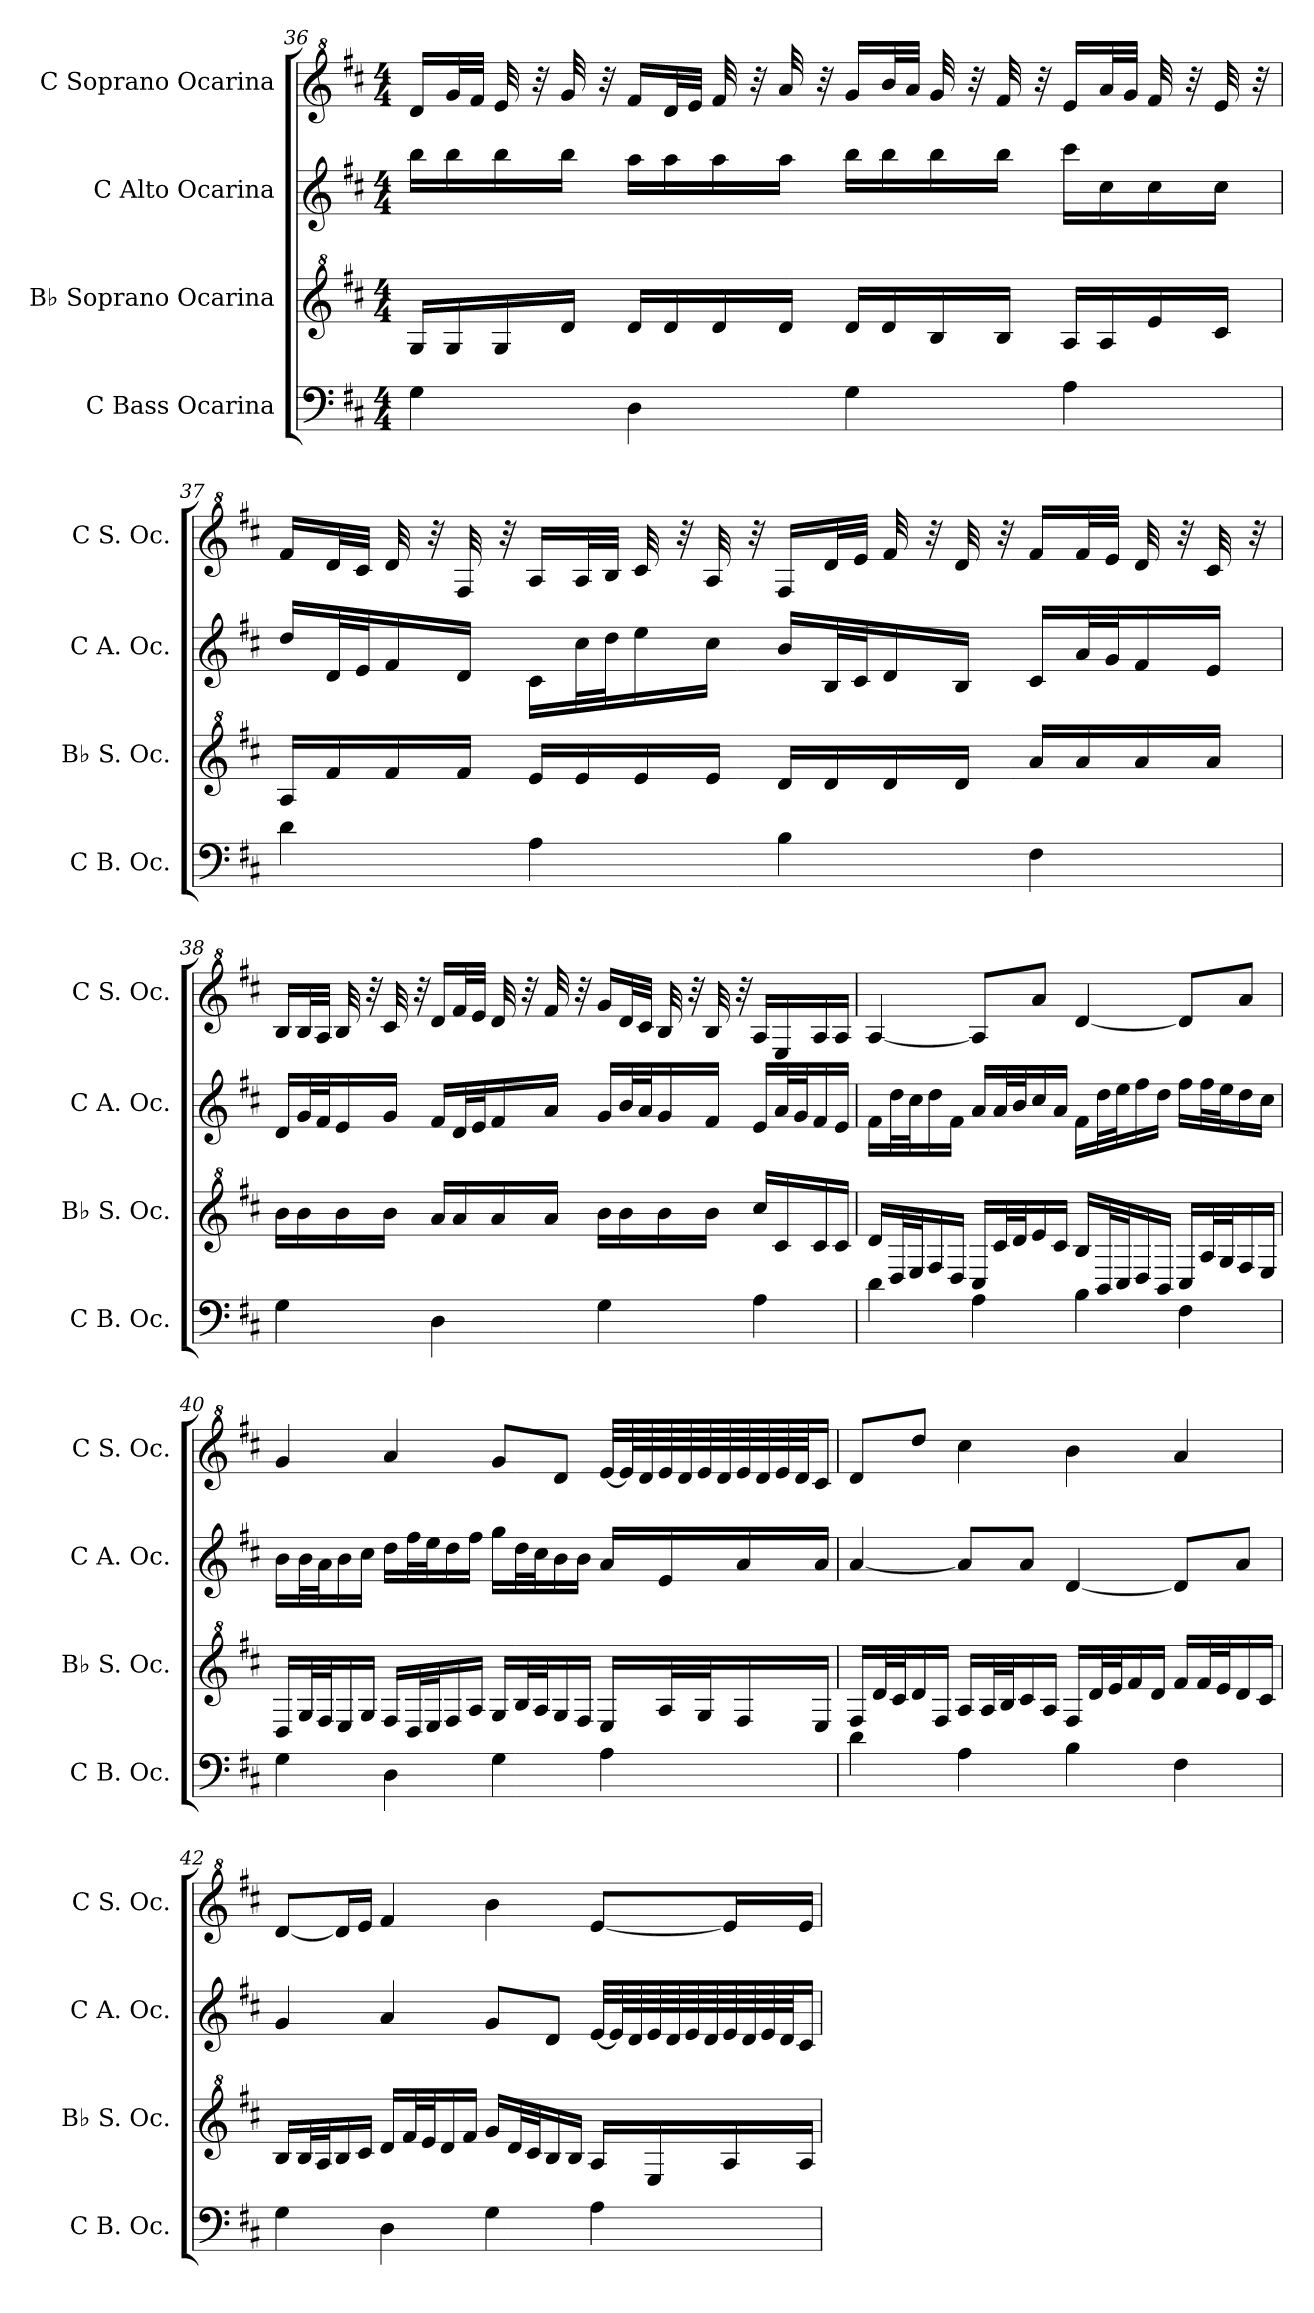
**kern	**kern	**kern	**kern
*part4	*part3	*part2	*part1
*staff4	*staff3	*staff2	*staff1
*I"C Bass Ocarina	*I"B♭ Soprano Ocarina	*I"C Alto Ocarina	*I"C Soprano Ocarina
*I'C B. Oc.	*I'B♭ S. Oc.	*I'C A. Oc.	*I'C S. Oc.
!!LO:PB:g=z
*clefF4	*clefG^2	*clefG2	*clefG^2
*k[f#c#]	*k[f#c#]	*k[f#c#]	*k[f#c#]
*D:	*D:	*D:	*D:
*M4/4	*M4/4	*M4/4	*M4/4
=36	=36	=36	=36
4G\	16g/LL	16bb\LL	16dd/LL
.	16g/	16bb\	32gg/L
.	.	.	32ff#/JJJ
.	16g/	16bb\	32ee/
.	.	.	32r
.	16dd/JJ	16bb\JJ	32gg/
.	.	.	32r
4D\	16dd/LL	16aa\LL	16ff#/LL
.	16dd/	16aa\	32dd/L
.	.	.	32ee/JJJ
.	16dd/	16aa\	32ff#/
.	.	.	32r
.	16dd/JJ	16aa\JJ	32aa/
.	.	.	32r
4G\	16dd/LL	16bb\LL	16gg/LL
.	16dd/	16bb\	32bb/L
.	.	.	32aa/JJJ
.	16b/	16bb\	32gg/
.	.	.	32r
.	16b/JJ	16bb\JJ	32ff#/
.	.	.	32r
4A\	16a/LL	16ccc#\LL	16ee/LL
.	16a/	16cc#\	32aa/L
.	.	.	32gg/JJJ
.	16ee/	16cc#\	32ff#/
.	.	.	32r
.	16cc#/JJ	16cc#\JJ	32ee/
.	.	.	32r
!!LO:LB:g=z
=37	=37	=37	=37
4d\	16a/LL	16dd/LL	16ff#/LL
.	16ff#/	32d/L	32dd/L
.	.	32e/J	32cc#/JJJ
.	16ff#/	16f#/	32dd/
.	.	.	32r
.	16ff#/JJ	16d/JJ	32f#/
.	.	.	32r
4A\	16ee/LL	16c#\LL	16a/LL
.	16ee/	32cc#\L	32a/L
.	.	32dd\J	32b/JJJ
.	16ee/	16ee\	32cc#/
.	.	.	32r
.	16ee/JJ	16cc#\JJ	32a/
.	.	.	32r
4B\	16dd/LL	16b/LL	16f#/LL
.	16dd/	32B/L	32dd/L
.	.	32c#/J	32ee/JJJ
.	16dd/	16d/	32ff#/
.	.	.	32r
.	16dd/JJ	16B/JJ	32dd/
.	.	.	32r
4F#\	16aa/LL	16c#/LL	16ff#/LL
.	16aa/	32a/L	32ff#/L
.	.	32g/J	32ee/JJJ
.	16aa/	16f#/	32dd/
.	.	.	32r
.	16aa/JJ	16e/JJ	32cc#/
.	.	.	32r
!!LO:LB:g=z
=38	=38	=38	=38
4G\	16bb\LL	16d/LL	16b/LL
.	16bb\	32g/L	32b/L
.	.	32f#/J	32a/JJJ
.	16bb\	16e/	32b/
.	.	.	32r
.	16bb\JJ	16g/JJ	32cc#/
.	.	.	32r
4D\	16aa/LL	16f#/LL	16dd/LL
.	16aa/	32d/L	32ff#/L
.	.	32e/J	32ee/JJJ
.	16aa/	16f#/	32dd/
.	.	.	32r
.	16aa/JJ	16a/JJ	32ff#/
.	.	.	32r
4G\	16bb\LL	16g/LL	16gg/LL
.	16bb\	32b/L	32dd/L
.	.	32a/J	32cc#/JJJ
.	16bb\	16g/	32b/
.	.	.	32r
.	16bb\JJ	16f#/JJ	32b/
.	.	.	32r
4A\	16ccc#/LL	16e/LL	16a/LL
.	16cc#/	32a/L	16e/
.	.	32g/J	.
.	16cc#/	16f#/	16a/
.	16cc#/JJ	16e/JJ	16a/JJ
!!LO:PB:g=z
=39	=39	=39	=39
4d\	16dd/LL	16f#\LL	[4a/
.	32d/L	32dd\L	.
.	32e/J	32cc#\J	.
.	16f#/	16dd\	.
.	16d/JJ	16f#\JJ	.
4A\	16c#/LL	16a/LL	8a/L]
.	32cc#/L	32a/L	.
.	32dd/J	32b/J	.
.	16ee/	16cc#/	8aa/J
.	16cc#/JJ	16a/JJ	.
4B\	16b/LL	16f#\LL	[4dd/
.	32B/L	32dd\L	.
.	32c#/J	32ee\J	.
.	16d/	16ff#\	.
.	16B/JJ	16dd\JJ	.
4F#\	16c#/LL	16ff#\LL	8dd/L]
.	32a/L	32ff#\L	.
.	32g/J	32ee\J	.
.	16f#/	16dd\	8aa/J
.	16e/JJ	16cc#\JJ	.
!!LO:LB:g=z
=40	=40	=40	=40
4G\	16d/LL	16b\LL	4gg/
.	32g/L	32b\L	.
.	32f#/J	32a\J	.
.	16e/	16b\	.
.	16g/JJ	16cc#\JJ	.
4D\	16f#/LL	16dd\LL	4aa/
.	32d/L	32ff#\L	.
.	32e/J	32ee\J	.
.	16f#/	16dd\	.
.	16a/JJ	16ff#\JJ	.
4G\	16g/LL	16gg\LL	8gg/L
.	32b/L	32dd\L	.
.	32a/J	32cc#\J	.
.	16g/	16b\	8dd/J
.	16f#/JJ	16b\JJ	.
4A\	16e/LL	16a/LL	[32ee/LLL
.	.	.	64ee/L]
.	.	.	64dd/
.	32a/L	16e/	64ee/
.	.	.	64dd/
.	32g/J	.	64ee/
.	.	.	64dd/
.	16f#/	16a/	64ee/
.	.	.	64dd/
.	.	.	64ee/
.	.	.	64dd/JJ
.	16e/JJ	16a/JJ	16cc#/JJ
!!LO:LB:g=z
=41	=41	=41	=41
4d\	16f#/LL	[4a/	8dd/L
.	32dd/L	.	.
.	32cc#/J	.	.
.	16dd/	.	8ddd/J
.	16f#/JJ	.	.
4A\	16a/LL	8a/L]	4ccc#\
.	32a/L	.	.
.	32b/J	.	.
.	16cc#/	8a/J	.
.	16a/JJ	.	.
4B\	16f#/LL	[4d/	4bb\
.	32dd/L	.	.
.	32ee/J	.	.
.	16ff#/	.	.
.	16dd/JJ	.	.
4F#\	16ff#/LL	8d/L]	4aa/
.	32ff#/L	.	.
.	32ee/J	.	.
.	16dd/	8a/J	.
.	16cc#/JJ	.	.
!!LO:PB:g=z
=42	=42	=42	=42
4G\	16b/LL	4g/	[8dd/L
.	32b/L	.	.
.	32a/J	.	.
.	16b/	.	16dd/L]
.	16cc#/JJ	.	16ee/JJ
4D\	16dd/LL	4a/	4ff#/
.	32ff#/L	.	.
.	32ee/J	.	.
.	16dd/	.	.
.	16ff#/JJ	.	.
4G\	16gg/LL	8g/L	4bb\
.	32dd/L	.	.
.	32cc#/J	.	.
.	16b/	8d/J	.
.	16b/JJ	.	.
4A\	16a/LL	[32e/LLL	[8ee/L
.	.	64e/L]	.
.	.	64d/	.
.	16e/	64e/	.
.	.	64d/	.
.	.	64e/	.
.	.	64d/	.
.	16a/	64e/	16ee/L]
.	.	64d/	.
.	.	64e/	.
.	.	64d/JJ	.
.	16a/JJ	16c#/JJ	16ee/JJ
=	=	=	=
*-	*-	*-	*-
